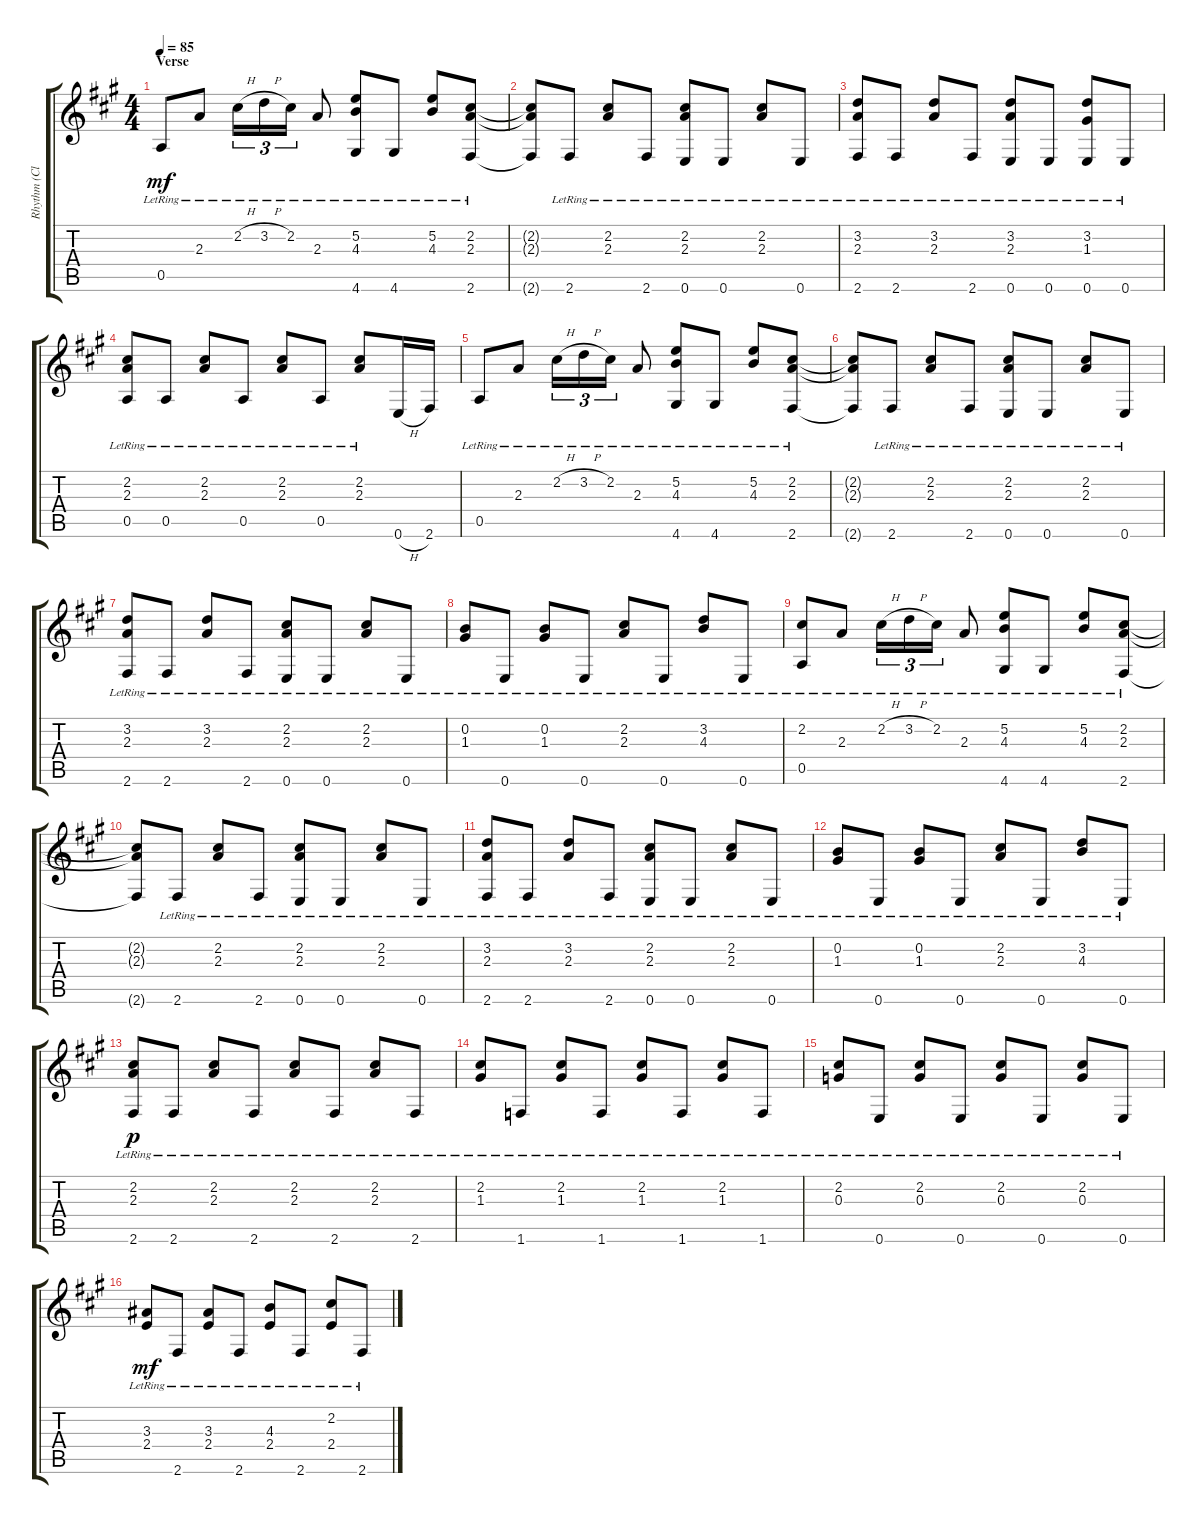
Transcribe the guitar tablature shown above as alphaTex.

\track ("Rhythm (Clapton)" "Rhythm (Cl") {instrument acousticguitarsteel}
\staff {score tabs}
\tuning (E4 B3 G3 D3 A2 E2) {hide}
\ts (4 4)
\section ("" "Verse")
\tempo 85
\clef g2
\ks a
0.5{lr}.8{dy mf} 2.3{lr}.8 2.2{h lr}.16{tu (3 2)} 3.2{h lr}.16{tu (3 2)} 2.2{lr}.16{tu (3 2)} 2.3{lr}.8 (5.2{lr} 4.3{lr} 4.6{lr}).8 4.6{lr}.8 (5.2{lr} 4.3{lr}).8 (2.2{lr} 2.3{lr} 2.6{lr}).8 |
(2.2{t} 2.3{t} 2.6{t}).8 2.6{lr}.8 (2.2{lr} 2.3{lr}).8 2.6{lr}.8 (2.2{lr} 2.3{lr} 0.6{lr}).8 0.6{lr}.8 (2.2{lr} 2.3{lr}).8 0.6{lr}.8 |
(3.2{lr} 2.3{lr} 2.6{lr}).8 2.6{lr}.8 (3.2{lr} 2.3{lr}).8 2.6{lr}.8 (3.2{lr} 2.3{lr} 0.6{lr}).8 0.6{lr}.8 (3.2{lr} 1.3{lr} 0.6{lr}).8 0.6{lr}.8 |
(2.2{lr} 2.3{lr} 0.5{lr}).8 0.5{lr}.8 (2.2{lr} 2.3{lr}).8 0.5{lr}.8 (2.2{lr} 2.3{lr}).8 0.5{lr}.8 (2.2{lr} 2.3{lr}).8 0.6{h}.16 2.6.16 |
0.5{lr}.8 2.3{lr}.8 2.2{h lr}.16{tu (3 2)} 3.2{h lr}.16{tu (3 2)} 2.2{lr}.16{tu (3 2)} 2.3{lr}.8 (5.2{lr} 4.3{lr} 4.6{lr}).8 4.6{lr}.8 (5.2{lr} 4.3{lr}).8 (2.2{lr} 2.3{lr} 2.6{lr}).8 |
(2.2{t} 2.3{t} 2.6{t}).8 2.6{lr}.8 (2.2{lr} 2.3{lr}).8 2.6{lr}.8 (2.2{lr} 2.3{lr} 0.6{lr}).8 0.6{lr}.8 (2.2{lr} 2.3{lr}).8 0.6{lr}.8 |
(3.2{lr} 2.3{lr} 2.6{lr}).8 2.6{lr}.8 (3.2{lr} 2.3{lr}).8 2.6{lr}.8 (2.2{lr} 2.3{lr} 0.6{lr}).8 0.6{lr}.8 (2.2{lr} 2.3{lr}).8 0.6{lr}.8 |
(0.2{lr} 1.3{lr}).8 0.6{lr}.8 (0.2{lr} 1.3{lr}).8 0.6{lr}.8 (2.2{lr} 2.3{lr}).8 0.6{lr}.8 (3.2{lr} 4.3{lr}).8 0.6{lr}.8 |
(2.2{lr} 0.5{lr}).8 2.3{lr}.8 2.2{h lr}.16{tu (3 2)} 3.2{h lr}.16{tu (3 2)} 2.2{lr}.16{tu (3 2)} 2.3{lr}.8 (5.2{lr} 4.3{lr} 4.6{lr}).8 4.6{lr}.8 (5.2{lr} 4.3{lr}).8 (2.2{lr} 2.3{lr} 2.6{lr}).8 |
(2.2{t} 2.3{t} 2.6{t}).8 2.6{lr}.8 (2.2{lr} 2.3{lr}).8 2.6{lr}.8 (2.2{lr} 2.3{lr} 0.6{lr}).8 0.6{lr}.8 (2.2{lr} 2.3{lr}).8 0.6{lr}.8 |
(3.2{lr} 2.3{lr} 2.6{lr}).8 2.6{lr}.8 (3.2{lr} 2.3{lr}).8 2.6{lr}.8 (2.2{lr} 2.3{lr} 0.6{lr}).8 0.6{lr}.8 (2.2{lr} 2.3{lr}).8 0.6{lr}.8 |
(0.2{lr} 1.3{lr}).8 0.6{lr}.8 (0.2{lr} 1.3{lr}).8 0.6{lr}.8 (2.2{lr} 2.3{lr}).8 0.6{lr}.8 (3.2{lr} 4.3{lr}).8 0.6{lr}.8 |
(2.2{lr} 2.3{lr} 2.6{lr}).8{dy p} 2.6{lr}.8 (2.2{lr} 2.3{lr}).8 2.6{lr}.8 (2.2{lr} 2.3{lr}).8 2.6{lr}.8 (2.2{lr} 2.3{lr}).8 2.6{lr}.8 |
(2.2{lr} 1.3{lr}).8 1.6{lr}.8 (2.2{lr} 1.3{lr}).8 1.6{lr}.8 (2.2{lr} 1.3{lr}).8 1.6{lr}.8 (2.2{lr} 1.3{lr}).8 1.6{lr}.8 |
(2.2{lr} 0.3{lr}).8 0.6{lr}.8 (2.2{lr} 0.3{lr}).8 0.6{lr}.8 (2.2{lr} 0.3{lr}).8 0.6{lr}.8 (2.2{lr} 0.3{lr}).8 0.6{lr}.8 |
(3.3{lr} 2.4{lr}).8{dy mf} 2.6{lr}.8 (3.3{lr} 2.4{lr}).8 2.6{lr}.8 (4.3{lr} 2.4{lr}).8 2.6{lr}.8 (2.2{lr} 2.4{lr}).8 2.6{lr}.8
